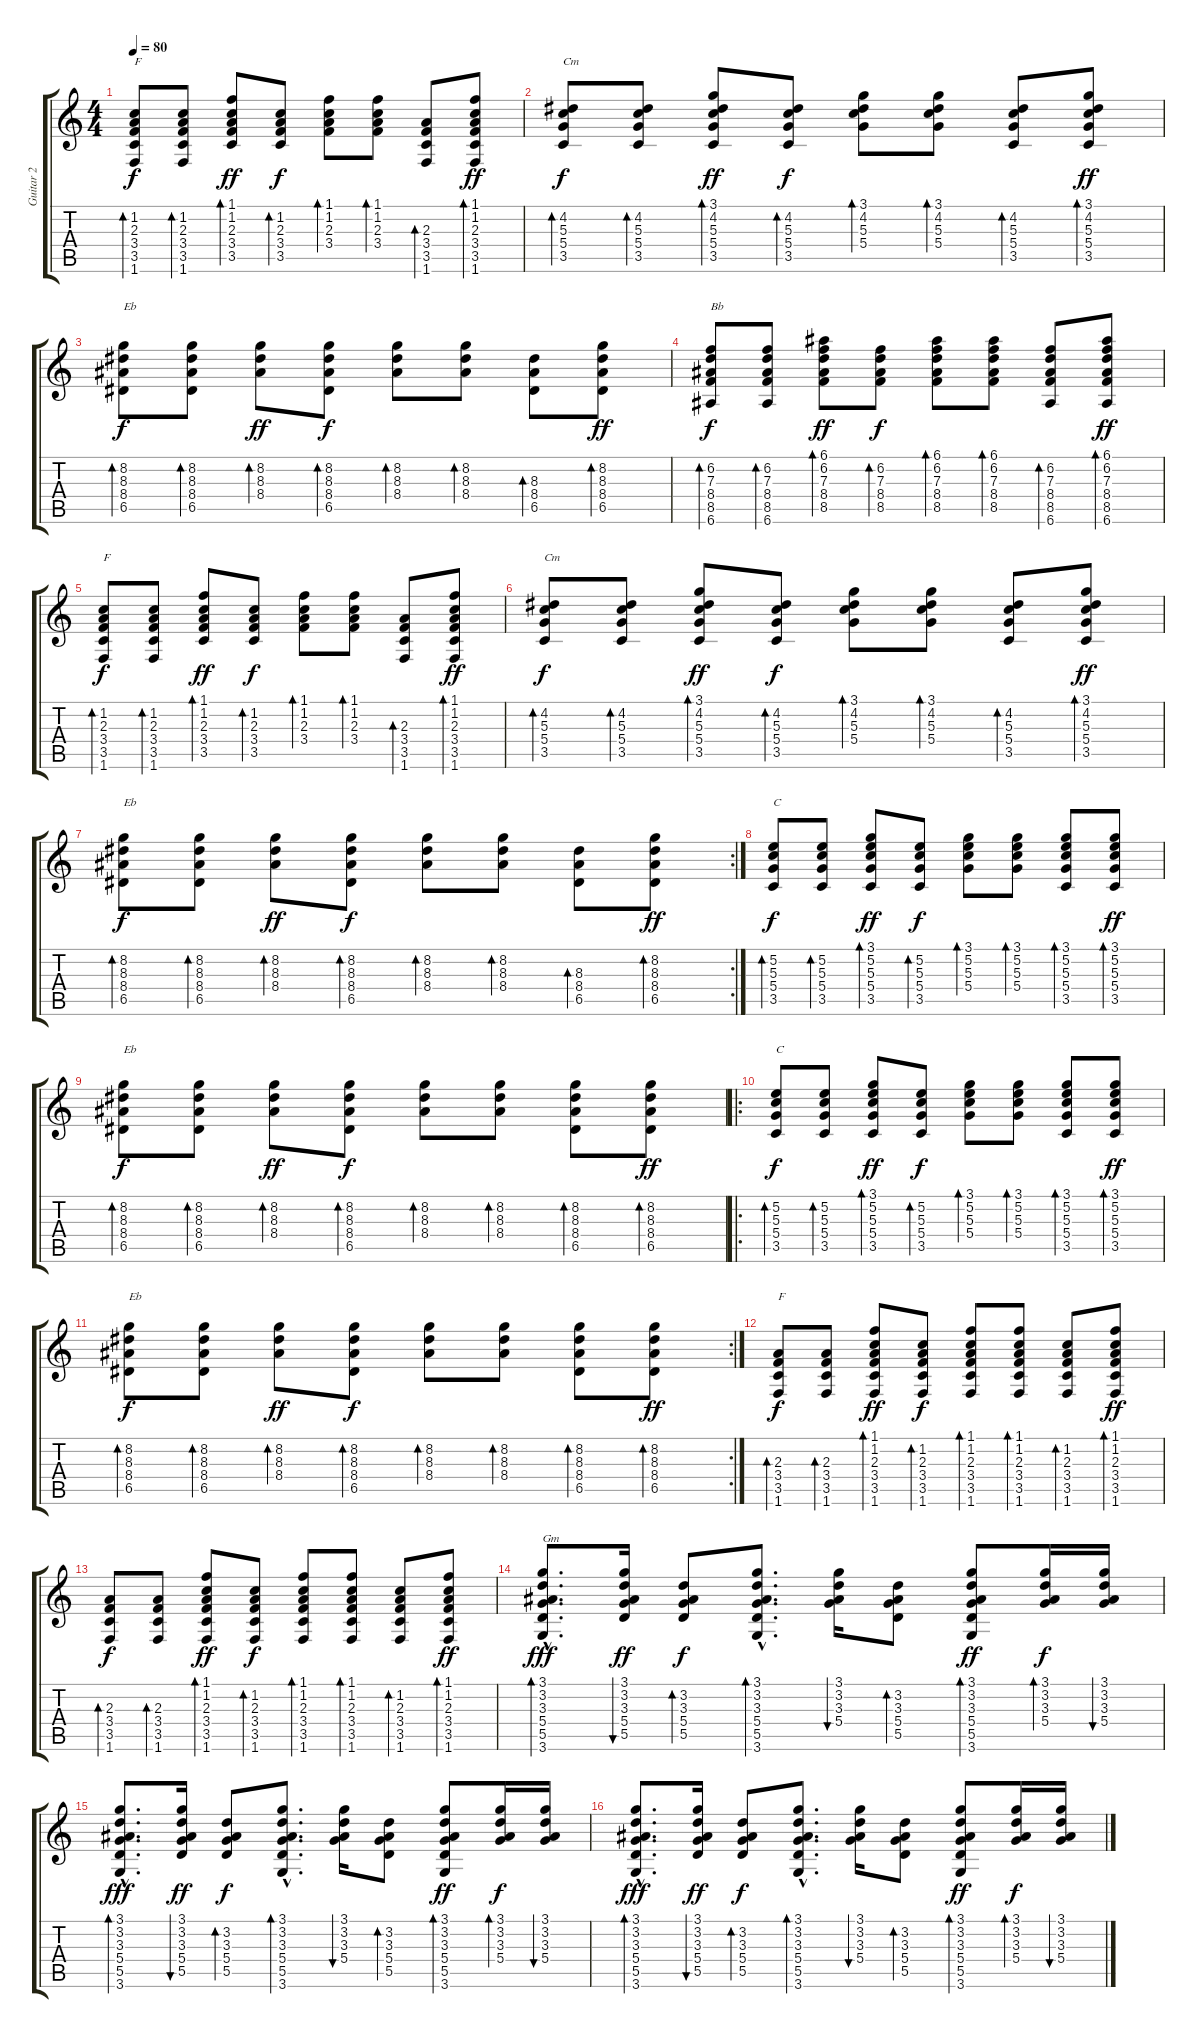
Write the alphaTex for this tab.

\track ("Guitar 2" "Guitar 2") {instrument acousticguitarsteel}
\staff {score tabs}
\tuning (E4 B3 G3 D3 A2 E2) {hide}
\ts (4 4)
\tempo 80
\clef g2
\ks c
(1.2 2.3 3.4 3.5 1.6).8{bd 60 txt "F" dy f} (1.2 2.3 3.4 3.5 1.6).8{bd 60} (1.1 1.2 2.3 3.4 3.5).8{bd 60 dy ff} (1.2 2.3 3.4 3.5).8{bd 60 dy f} (1.1 1.2 2.3 3.4).8{bd 60} (1.1 1.2 2.3 3.4).8{bd 60} (2.3 3.4 3.5 1.6).8{bd 60} (1.1 1.2 2.3 3.4 3.5 1.6).8{bd 60 dy ff} |
(4.2 5.3 5.4 3.5).8{bd 60 txt "Cm" dy f} (4.2 5.3 5.4 3.5).8{bd 60} (3.1 4.2 5.3 5.4 3.5).8{bd 60 dy ff} (4.2 5.3 5.4 3.5).8{bd 60 dy f} (3.1 4.2 5.3 5.4).8{bd 60} (3.1 4.2 5.3 5.4).8{bd 60} (4.2 5.3 5.4 3.5).8{bd 60} (3.1 4.2 5.3 5.4 3.5).8{bd 60 dy ff} |
(8.2 8.3 8.4 6.5).8{bd 60 txt "Eb" dy f} (8.2 8.3 8.4 6.5).8{bd 60} (8.2 8.3 8.4).8{bd 60 dy ff} (8.2 8.3 8.4 6.5).8{bd 60 dy f} (8.2 8.3 8.4).8{bd 60} (8.2 8.3 8.4).8{bd 60} (8.3 8.4 6.5).8{bd 60} (8.2 8.3 8.4 6.5).8{bd 60 dy ff} |
(6.2 7.3 8.4 8.5 6.6).8{bd 60 txt "Bb" dy f} (6.2 7.3 8.4 8.5 6.6).8{bd 60} (6.1 6.2 7.3 8.4 8.5).8{bd 60 dy ff} (6.2 7.3 8.4 8.5).8{bd 60 dy f} (6.1 6.2 7.3 8.4 8.5).8{bd 60} (6.1 6.2 7.3 8.4 8.5).8{bd 60} (6.2 7.3 8.4 8.5 6.6).8{bd 60} (6.1 6.2 7.3 8.4 8.5 6.6).8{bd 60 dy ff} |
(1.2 2.3 3.4 3.5 1.6).8{bd 60 txt "F" dy f} (1.2 2.3 3.4 3.5 1.6).8{bd 60} (1.1 1.2 2.3 3.4 3.5).8{bd 60 dy ff} (1.2 2.3 3.4 3.5).8{bd 60 dy f} (1.1 1.2 2.3 3.4).8{bd 60} (1.1 1.2 2.3 3.4).8{bd 60} (2.3 3.4 3.5 1.6).8{bd 60} (1.1 1.2 2.3 3.4 3.5 1.6).8{bd 60 dy ff} |
(4.2 5.3 5.4 3.5).8{bd 60 txt "Cm" dy f} (4.2 5.3 5.4 3.5).8{bd 60} (3.1 4.2 5.3 5.4 3.5).8{bd 60 dy ff} (4.2 5.3 5.4 3.5).8{bd 60 dy f} (3.1 4.2 5.3 5.4).8{bd 60} (3.1 4.2 5.3 5.4).8{bd 60} (4.2 5.3 5.4 3.5).8{bd 60} (3.1 4.2 5.3 5.4 3.5).8{bd 60 dy ff} |
\rc 2
(8.2 8.3 8.4 6.5).8{bd 60 txt "Eb" dy f} (8.2 8.3 8.4 6.5).8{bd 60} (8.2 8.3 8.4).8{bd 60 dy ff} (8.2 8.3 8.4 6.5).8{bd 60 dy f} (8.2 8.3 8.4).8{bd 60} (8.2 8.3 8.4).8{bd 60} (8.3 8.4 6.5).8{bd 60} (8.2 8.3 8.4 6.5).8{bd 60 dy ff} |
(5.2 5.3 5.4 3.5).8{bd 60 txt "C" dy f} (5.2 5.3 5.4 3.5).8{bd 60} (3.1 5.2 5.3 5.4 3.5).8{bd 60 dy ff} (5.2 5.3 5.4 3.5).8{bd 60 dy f} (3.1 5.2 5.3 5.4).8{bd 60} (3.1 5.2 5.3 5.4).8{bd 60} (3.1 5.2 5.3 5.4 3.5).8{bd 60} (3.1 5.2 5.3 5.4 3.5).8{bd 60 dy ff} |
(8.2 8.3 8.4 6.5).8{bd 60 txt "Eb" dy f} (8.2 8.3 8.4 6.5).8{bd 60} (8.2 8.3 8.4).8{bd 60 dy ff} (8.2 8.3 8.4 6.5).8{bd 60 dy f} (8.2 8.3 8.4).8{bd 60} (8.2 8.3 8.4).8{bd 60} (8.2 8.3 8.4 6.5).8{bd 60} (8.2 8.3 8.4 6.5).8{bd 60 dy ff} |
\ro
(5.2 5.3 5.4 3.5).8{bd 60 txt "C" dy f} (5.2 5.3 5.4 3.5).8{bd 60} (3.1 5.2 5.3 5.4 3.5).8{bd 60 dy ff} (5.2 5.3 5.4 3.5).8{bd 60 dy f} (3.1 5.2 5.3 5.4).8{bd 60} (3.1 5.2 5.3 5.4).8{bd 60} (3.1 5.2 5.3 5.4 3.5).8{bd 60} (3.1 5.2 5.3 5.4 3.5).8{bd 60 dy ff} |
\rc 2
(8.2 8.3 8.4 6.5).8{bd 60 txt "Eb" dy f} (8.2 8.3 8.4 6.5).8{bd 60} (8.2 8.3 8.4).8{bd 60 dy ff} (8.2 8.3 8.4 6.5).8{bd 60 dy f} (8.2 8.3 8.4).8{bd 60} (8.2 8.3 8.4).8{bd 60} (8.2 8.3 8.4 6.5).8{bd 60} (8.2 8.3 8.4 6.5).8{bd 60 dy ff} |
(2.3 3.4 3.5 1.6).8{bd 60 txt "F" dy f} (2.3 3.4 3.5 1.6).8{bd 60} (1.1 1.2 2.3 3.4 3.5 1.6).8{bd 60 dy ff} (1.2 2.3 3.4 3.5 1.6).8{bd 60 dy f} (1.1 1.2 2.3 3.4 3.5 1.6).8{bd 60} (1.1 1.2 2.3 3.4 3.5 1.6).8{bd 60} (1.2 2.3 3.4 3.5 1.6).8{bd 60} (1.1 1.2 2.3 3.4 3.5 1.6).8{bd 60 dy ff} |
(2.3 3.4 3.5 1.6).8{bd 60 dy f} (2.3 3.4 3.5 1.6).8{bd 60} (1.1 1.2 2.3 3.4 3.5 1.6).8{bd 60 dy ff} (1.2 2.3 3.4 3.5 1.6).8{bd 60 dy f} (1.1 1.2 2.3 3.4 3.5 1.6).8{bd 60} (1.1 1.2 2.3 3.4 3.5 1.6).8{bd 60} (1.2 2.3 3.4 3.5 1.6).8{bd 60} (1.1 1.2 2.3 3.4 3.5 1.6).8{bd 60 dy ff} |
(3.1{hac} 3.2{hac} 3.3{hac} 5.4{hac} 5.5{hac} 3.6{hac}).8{d bd 60 txt "Gm" dy fff} (3.1 3.2 3.3 5.4 5.5).16{bu 60 dy ff} (3.2 3.3 5.4 5.5).8{bd 60 dy f} (3.1{hac} 3.2{hac} 3.3{hac} 5.4{hac} 5.5{hac} 3.6{hac}).8{d bd 60} (3.1 3.2 3.3 5.4).16{bu 60} (3.2 3.3 5.4 5.5).8{bd 60} (3.1 3.2 3.3 5.4 5.5 3.6).8{bd 60 dy ff} (3.1 3.2 3.3 5.4).16{bd 60 dy f} (3.1 3.2 3.3 5.4).16{bu 60} |
(3.1{hac} 3.2{hac} 3.3{hac} 5.4{hac} 5.5{hac} 3.6{hac}).8{d bd 60 dy fff} (3.1 3.2 3.3 5.4 5.5).16{bu 60 dy ff} (3.2 3.3 5.4 5.5).8{bd 60 dy f} (3.1{hac} 3.2{hac} 3.3{hac} 5.4{hac} 5.5{hac} 3.6{hac}).8{d bd 60} (3.1 3.2 3.3 5.4).16{bu 60} (3.2 3.3 5.4 5.5).8{bd 60} (3.1 3.2 3.3 5.4 5.5 3.6).8{bd 60 dy ff} (3.1 3.2 3.3 5.4).16{bd 60 dy f} (3.1 3.2 3.3 5.4).16{bu 60} |
(3.1{hac} 3.2{hac} 3.3{hac} 5.4{hac} 5.5{hac} 3.6{hac}).8{d bd 60 dy fff} (3.1 3.2 3.3 5.4 5.5).16{bu 60 dy ff} (3.2 3.3 5.4 5.5).8{bd 60 dy f} (3.1{hac} 3.2{hac} 3.3{hac} 5.4{hac} 5.5{hac} 3.6{hac}).8{d bd 60} (3.1 3.2 3.3 5.4).16{bu 60} (3.2 3.3 5.4 5.5).8{bd 60} (3.1 3.2 3.3 5.4 5.5 3.6).8{bd 60 dy ff} (3.1 3.2 3.3 5.4).16{bd 60 dy f} (3.1 3.2 3.3 5.4).16{bu 60}
